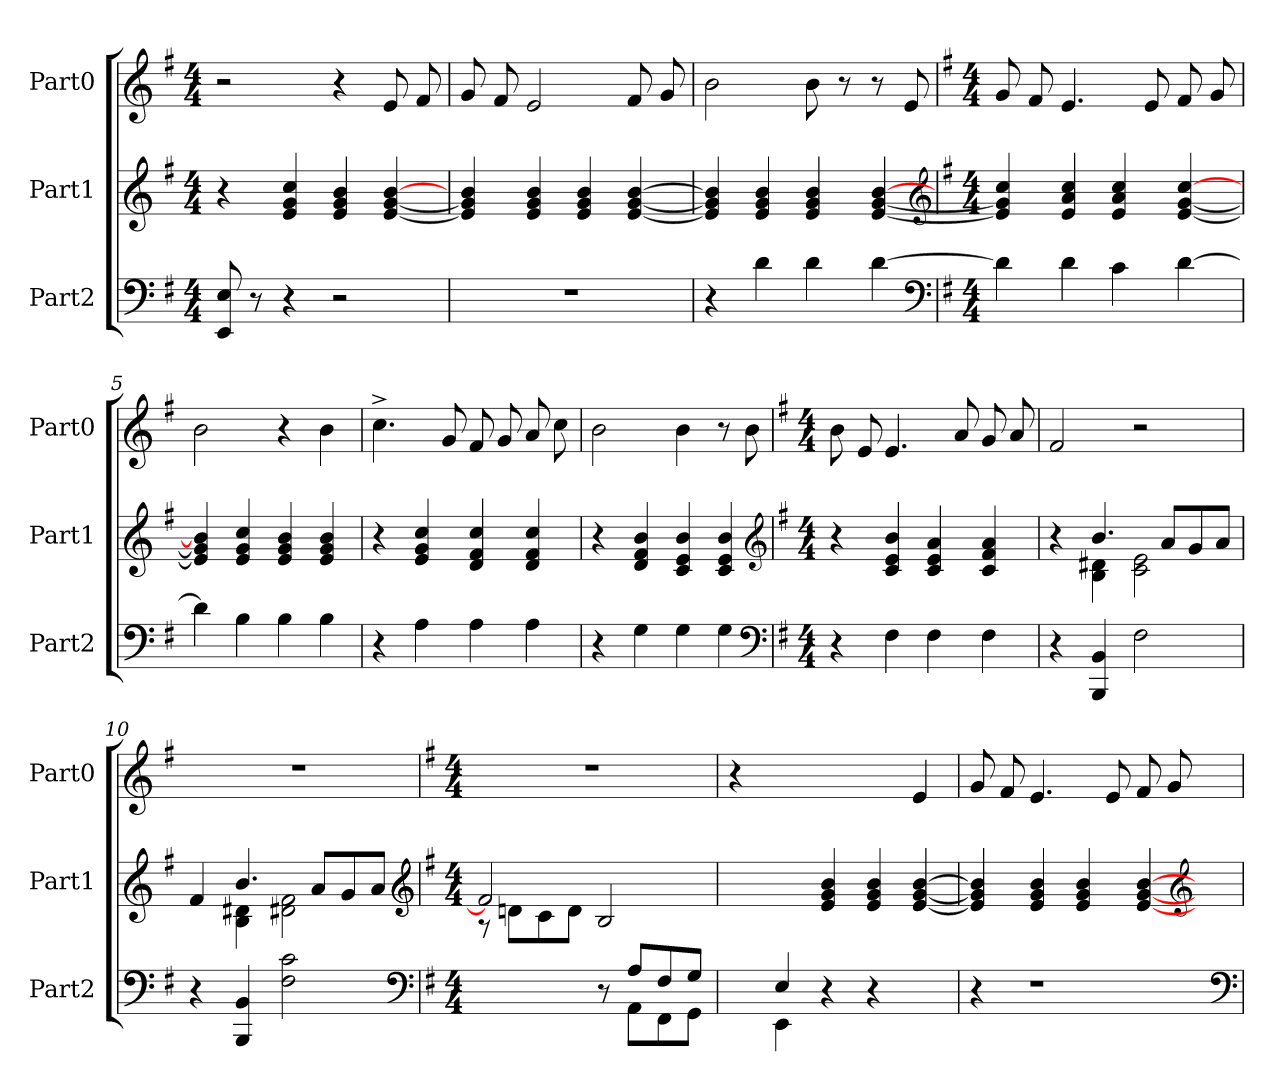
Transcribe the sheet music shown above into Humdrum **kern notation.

**kern	**kern	**kern
*part3	*part2	*part1
*staff3	*staff2	*staff1
*I"Part2	*I"Part1	*I"Part0
*I'Part2	*I'Part1	*I'Part0
*clefF4	*clefG2	*clefG2
*k[f#]	*k[f#]	*k[f#]
*M4/4	*M4/4	*M4/4
=1	=1	=1
8E 8EE	4r	2r
8r	.	.
4r	4cc 4g 4e	.
2r	4e 4b 4g	4r
.	[4e [4b [4g	8e
.	.	8f#
=2	=2	=2
1r	4b 4g] 4e]	8g
.	.	8f#
.	4e 4g 4b	2e
.	4e 4g 4b	.
.	[4e [4g [4b	8f#
.	.	8g
=3	=3	=3
4r	4e] 4g] 4b]	2b
4d	4e 4g 4b	.
4d	4e 4g 4b	8b
.	.	8r
[4d	[4b [4g [4e	8r
.	.	8e
*clefF4	*clefG2	*
!!LO:LB:g=z
=4	=4	=4
*k[f#]	*k[f#]	*k[f#]
*M4/4	*M4/4	*M4/4
4d]	4e] 4g] 4cc	8g
.	.	8f#
4d	4e 4cc 4a	4.e
4c	4e 4a 4cc	.
.	.	8e
[4d	[4cc [4g [4e	8f#
.	.	8g
=5	=5	=5
4d]	4e] 4b] 4g]	2b
4B	4cc 4g 4e	.
4B	4b 4g 4e	4r
4B	4b 4g 4e	4b
=6	=6	=6
4r	4r	4.cc^>
4A	4cc 4g 4e	.
.	.	8g
4A	4d 4cc 4f#	8f#
.	.	8g
4A	4d 4cc 4f#	8a
.	.	8cc
=7	=7	=7
4r	4r	2b
4G	4d 4b 4f#	.
4G	4b 4e 4c	4b
4G	4b 4e 4c	8r
.	.	8b
*clefF4	*clefG2	*
!!LO:LB:g=z
=8	=8	=8
*k[f#]	*k[f#]	*k[f#]
*M4/4	*M4/4	*M4/4
4r	4r	8b
.	.	8e
4F#	4b 4e 4c	4.e
4F#	4c 4a 4e	.
.	.	8a
4F#	4c 4a 4f#	8g
.	.	8a
=9	=9	=9
*	*^	*
4r	4r	4ryy	2f#
4BBB 4BB	4.b	4d#X 4B	.
2F#	.	2e 2c	2r
.	8aL	.	.
.	8g	.	.
.	8aJ	.	.
=10	=10	=10	=10
4r	4f#	4ryy	1r
4BBB 4BB	4.b	4d#X 4B	.
2c 2F#	.	2d#X 2f#	.
.	8aL	.	.
.	8g	.	.
.	8aJ	.	.
*clefF4	*clefG2	*	*
!!LO:PB:g=z
=11	=11	=11	=11
*k[f#]	*k[f#]	*	*k[f#]
*M4/4	*M4/4	*	*M4/4
*^	*	*	*
8ryy	8ryy	2f#]	8r	1r
8ryy	8ryy	.	8dnL	.
8ryy	8ryy	.	8c	.
8ryy	8ryy	.	8dJ	.
8r	8ryy	2B	8ryy	.
8AL	8AAL	.	8ryy	.
8F#	8FF#	.	8ryy	.
8GJ	8GGJ	.	8ryy	.
*	*	*v	*v	*
=12	=12	=12	=12
4ryy	4ryy	4ryy	4r
4E	4EE	4ryy	4ryy
4ryy	4r	4e 4b 4g	4ryy
4ryy	4r	4e 4g 4b	4ryy
4ryy	4ryy	[4e [4g [4b	4e
*v	*v	*	*
=13	=13	=13
4r	4e] 4b] 4g]	8g
.	.	8f#
1r	4b 4g 4e	4.e
.	4b 4g 4e	.
.	.	8e
.	[4e [4b [4g	8f#
.	.	8g
*	*clefG2	*
.	4ryy	4ryy
*clefF4	*	*
=	=	=
*-	*-	*-
